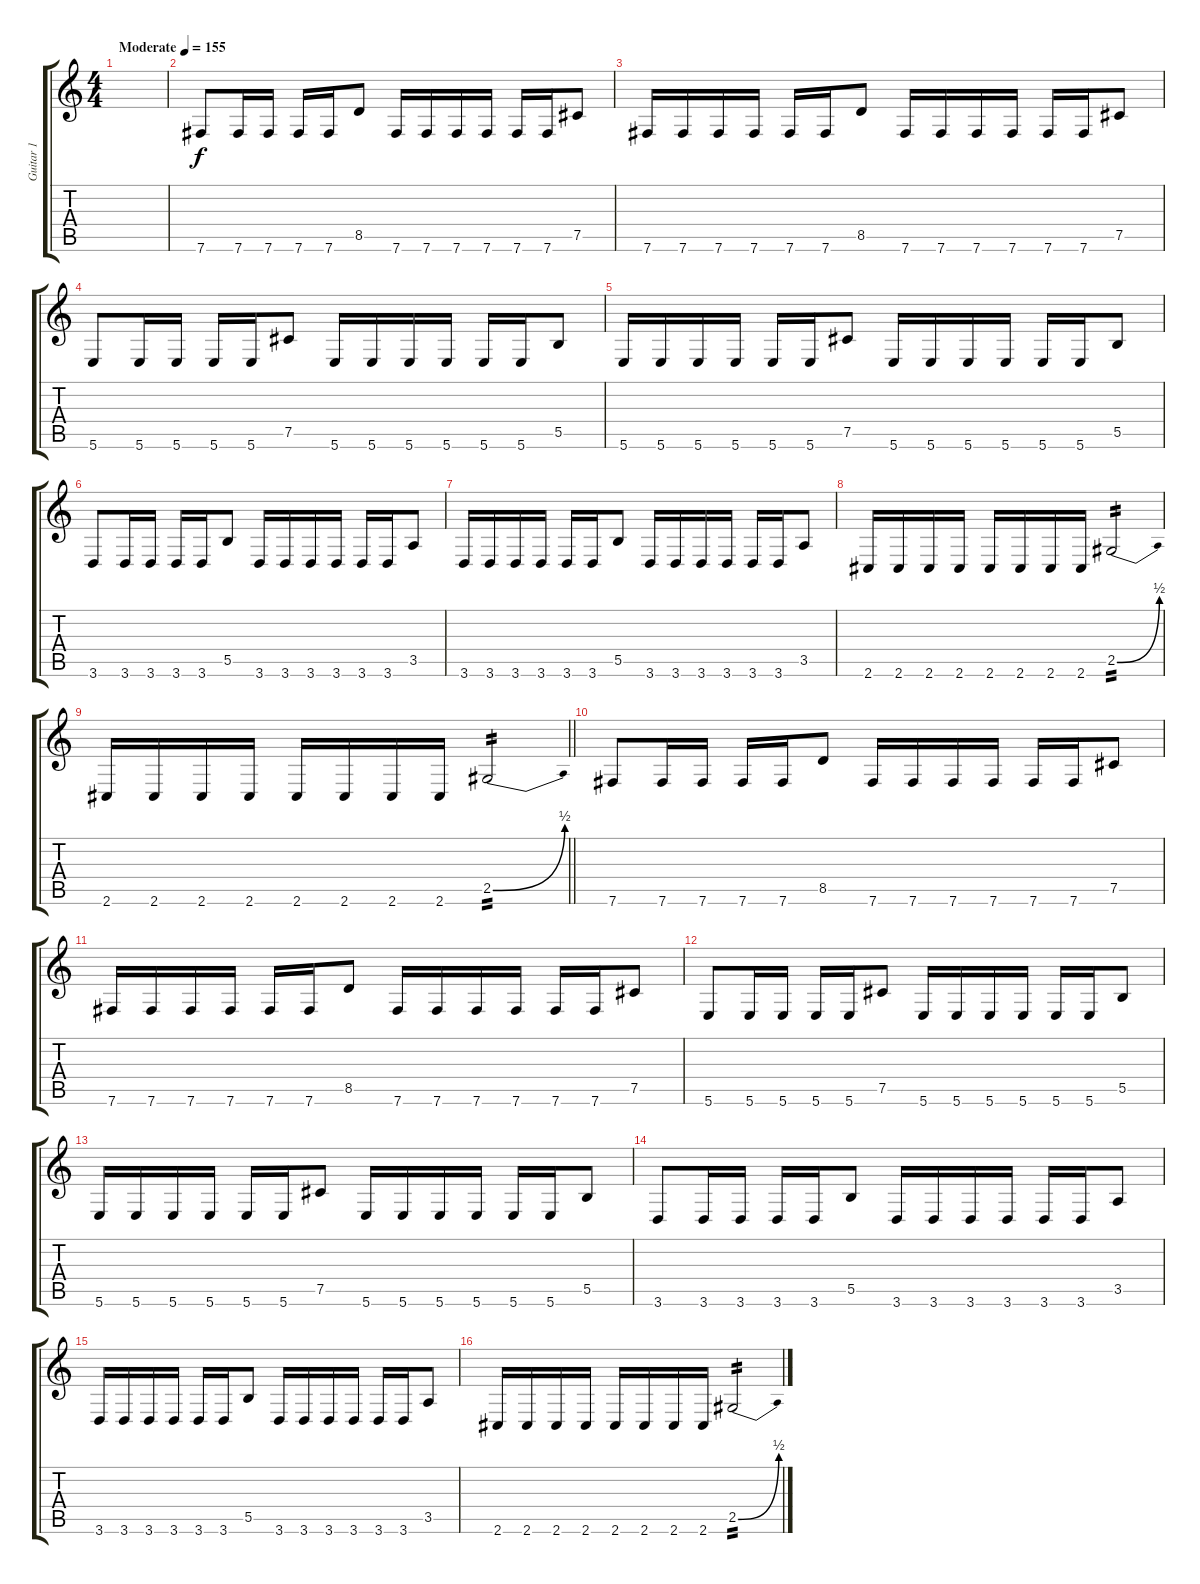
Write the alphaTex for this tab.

\track ("Guitar 1" "Guitar 1") {instrument distortionguitar}
\staff {score tabs}
\tuning (Db4 Ab3 E3 B2 Gb2 B1) {hide}
\ts (4 4)
\tempo (155 "Moderate")
\clef g2
\ks c
|
7.6.8 7.6.16 7.6.16 7.6.16 7.6.16 8.5.8 7.6.16 7.6.16 7.6.16 7.6.16 7.6.16 7.6.16 7.5.8 |
7.6.16 7.6.16 7.6.16 7.6.16 7.6.16 7.6.16 8.5.8 7.6.16 7.6.16 7.6.16 7.6.16 7.6.16 7.6.16 7.5.8 |
5.6.8 5.6.16 5.6.16 5.6.16 5.6.16 7.5.8 5.6.16 5.6.16 5.6.16 5.6.16 5.6.16 5.6.16 5.5.8 |
5.6.16 5.6.16 5.6.16 5.6.16 5.6.16 5.6.16 7.5.8 5.6.16 5.6.16 5.6.16 5.6.16 5.6.16 5.6.16 5.5.8 |
3.6.8 3.6.16 3.6.16 3.6.16 3.6.16 5.5.8 3.6.16 3.6.16 3.6.16 3.6.16 3.6.16 3.6.16 3.5.8 |
3.6.16 3.6.16 3.6.16 3.6.16 3.6.16 3.6.16 5.5.8 3.6.16 3.6.16 3.6.16 3.6.16 3.6.16 3.6.16 3.5.8 |
2.6.16 2.6.16 2.6.16 2.6.16 2.6.16 2.6.16 2.6.16 2.6.16 2.5{be (bend 0 0 60 2)}.2{tp 2} |
\barLineRight lightlight
2.6.16 2.6.16 2.6.16 2.6.16 2.6.16 2.6.16 2.6.16 2.6.16 2.5{be (bend 0 0 60 2)}.2{tp 2} |
7.6.8 7.6.16 7.6.16 7.6.16 7.6.16 8.5.8 7.6.16 7.6.16 7.6.16 7.6.16 7.6.16 7.6.16 7.5.8 |
7.6.16 7.6.16 7.6.16 7.6.16 7.6.16 7.6.16 8.5.8 7.6.16 7.6.16 7.6.16 7.6.16 7.6.16 7.6.16 7.5.8 |
5.6.8 5.6.16 5.6.16 5.6.16 5.6.16 7.5.8 5.6.16 5.6.16 5.6.16 5.6.16 5.6.16 5.6.16 5.5.8 |
5.6.16 5.6.16 5.6.16 5.6.16 5.6.16 5.6.16 7.5.8 5.6.16 5.6.16 5.6.16 5.6.16 5.6.16 5.6.16 5.5.8 |
3.6.8 3.6.16 3.6.16 3.6.16 3.6.16 5.5.8 3.6.16 3.6.16 3.6.16 3.6.16 3.6.16 3.6.16 3.5.8 |
3.6.16 3.6.16 3.6.16 3.6.16 3.6.16 3.6.16 5.5.8 3.6.16 3.6.16 3.6.16 3.6.16 3.6.16 3.6.16 3.5.8 |
2.6.16 2.6.16 2.6.16 2.6.16 2.6.16 2.6.16 2.6.16 2.6.16 2.5{be (bend 0 0 60 2)}.2{tp 2}
